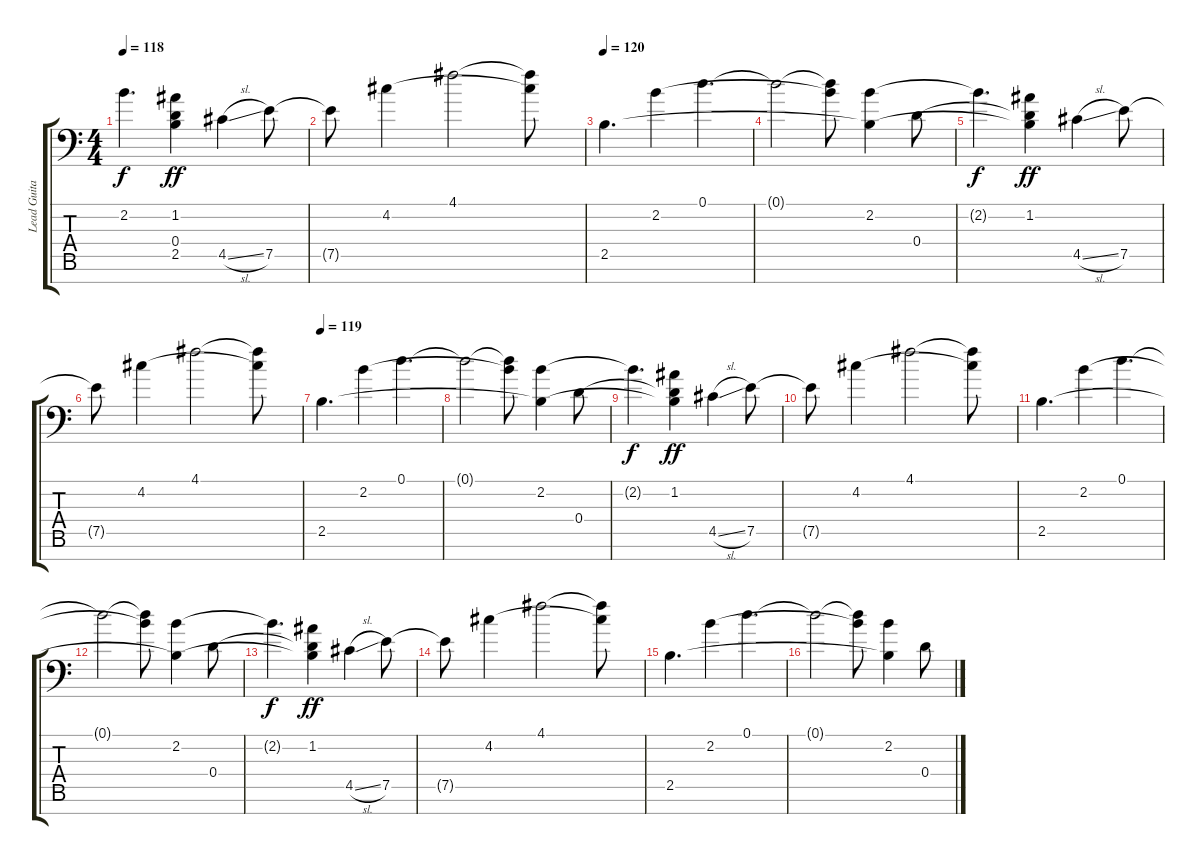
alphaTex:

\track ("Lead Guitar #1" "Lead Guita") {instrument overdrivenguitar}
\staff {score tabs}
\tuning (D4 A3 E3 D3 A2 E2 A1) {hide}
\ts (4 4)
\tempo 118
\clef f4
\ks c
2.2{t}.4{d dy f} (1.2 0.4{t} 2.5{t}).4{dy ff} 4.5{sl}.4 7.5.8 |
7.5{t}.8 4.2.4 4.1.2 (4.1{t} 4.2{t}).8 |
\section ("" "")
\tempo 120
2.5.4{d} 2.2.4 0.1.4{d} |
0.1{t}.2 (0.1{t} 2.2{t}).8 (2.2 2.5{t}).4 0.4.8 |
2.2{t}.4{d dy f} (1.2 0.4{t} 2.5{t}).4{dy ff} 4.5{sl}.4 7.5.8 |
7.5{t}.8 4.2.4 4.1.2 (4.1{t} 4.2{t}).8 |
\tempo 119
2.5.4{d} 2.2.4 0.1.4{d} |
0.1{t}.2 (0.1{t} 2.2{t}).8 (2.2 2.5{t}).4 0.4.8 |
2.2{t}.4{d dy f} (1.2 0.4{t} 2.5{t}).4{dy ff} 4.5{sl}.4 7.5.8 |
7.5{t}.8 4.2.4 4.1.2 (4.1{t} 4.2{t}).8 |
2.5.4{d} 2.2.4 0.1.4{d} |
0.1{t}.2 (0.1{t} 2.2{t}).8 (2.2 2.5{t}).4 0.4.8 |
2.2{t}.4{d dy f} (1.2 0.4{t} 2.5{t}).4{dy ff} 4.5{sl}.4 7.5.8 |
7.5{t}.8 4.2.4 4.1.2 (4.1{t} 4.2{t}).8 |
2.5.4{d} 2.2.4 0.1.4{d} |
0.1{t}.2 (0.1{t} 2.2{t}).8 (2.2 2.5{t}).4 0.4.8
